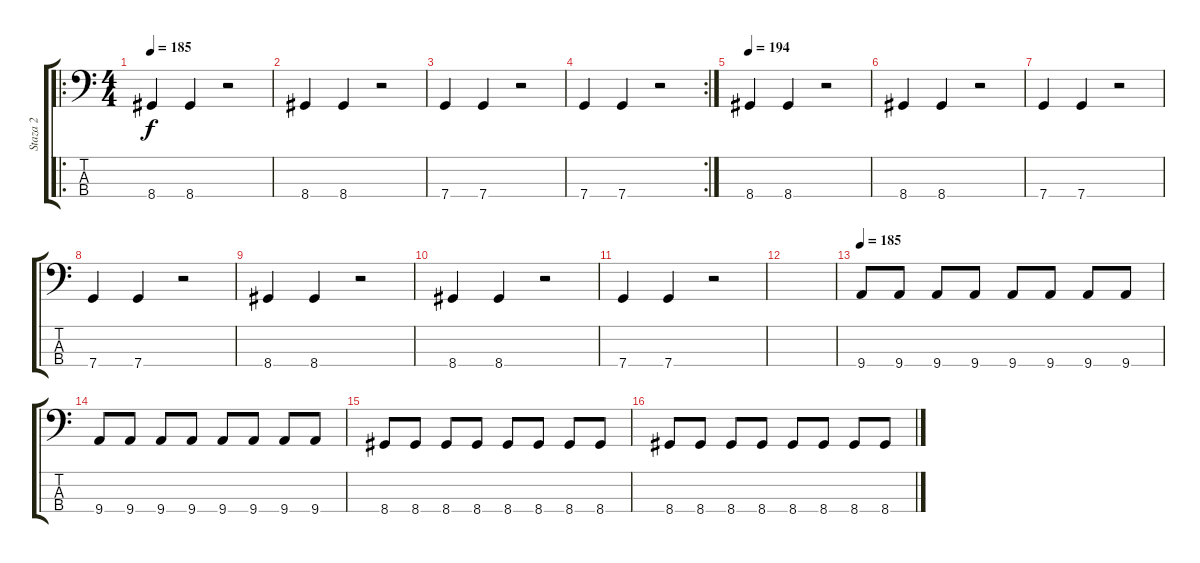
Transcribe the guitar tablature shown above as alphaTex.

\track ("Staza 2" "Staza 2") {instrument electricbasspick}
\staff {score tabs}
\tuning (F2 C2 G1 C1) {hide}
\ro
\ts (4 4)
\tempo 185
\clef f4
\ks c
8.4.4{dy f} 8.4.4 r.2 |
8.4.4 8.4.4 r.2 |
7.4.4 7.4.4 r.2 |
\rc 2
7.4.4 7.4.4 r.2 |
\tempo 194
8.4.4 8.4.4 r.2 |
8.4.4 8.4.4 r.2 |
7.4.4 7.4.4 r.2 |
7.4.4 7.4.4 r.2 |
8.4.4 8.4.4 r.2 |
8.4.4 8.4.4 r.2 |
7.4.4 7.4.4 r.2 |
|
\tempo 185
9.4.8 9.4.8 9.4.8 9.4.8 9.4.8 9.4.8 9.4.8 9.4.8 |
9.4.8 9.4.8 9.4.8 9.4.8 9.4.8 9.4.8 9.4.8 9.4.8 |
8.4.8 8.4.8 8.4.8 8.4.8 8.4.8 8.4.8 8.4.8 8.4.8 |
8.4.8 8.4.8 8.4.8 8.4.8 8.4.8 8.4.8 8.4.8 8.4.8
